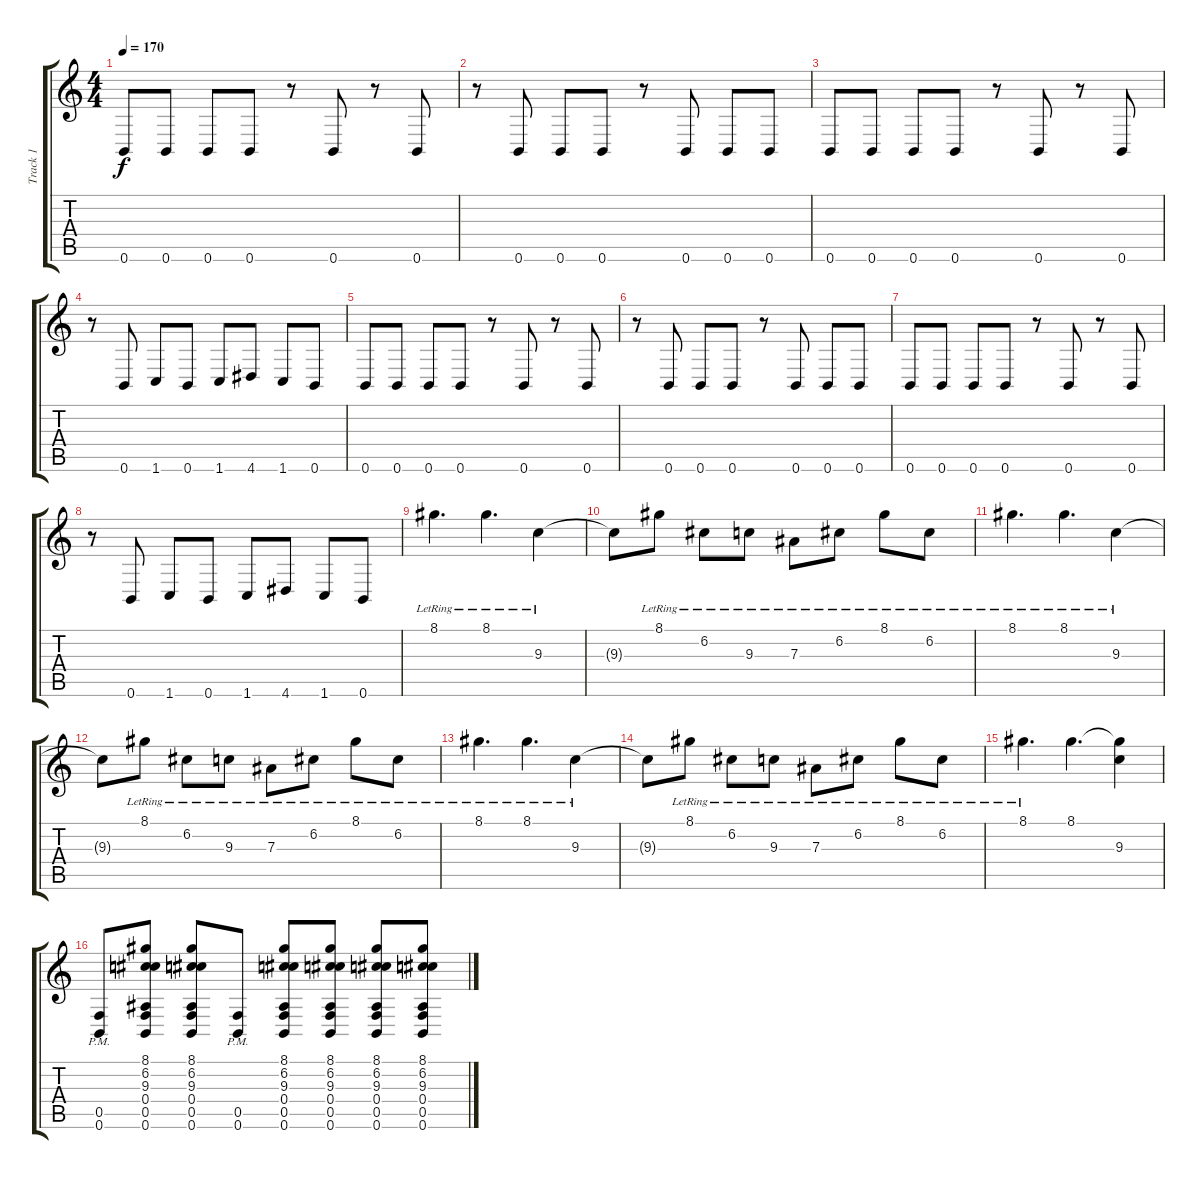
\track ("Track 1" "Track 1") {instrument distortionguitar}
\staff {score tabs}
\tuning (C4 G3 Eb3 Bb2 F2 B1) {hide}
\ts (4 4)
\tempo 170
\clef g2
\ks c
0.6.8{dy f} 0.6.8 0.6.8 0.6.8 r.8 0.6.8 r.8 0.6.8 |
r.8 0.6.8 0.6.8 0.6.8 r.8 0.6.8 0.6.8 0.6.8 |
0.6.8 0.6.8 0.6.8 0.6.8 r.8 0.6.8 r.8 0.6.8 |
r.8 0.6.8 1.6.8 0.6.8 1.6.8 4.6.8 1.6.8 0.6.8 |
0.6.8 0.6.8 0.6.8 0.6.8 r.8 0.6.8 r.8 0.6.8 |
r.8 0.6.8 0.6.8 0.6.8 r.8 0.6.8 0.6.8 0.6.8 |
0.6.8 0.6.8 0.6.8 0.6.8 r.8 0.6.8 r.8 0.6.8 |
r.8 0.6.8 1.6.8 0.6.8 1.6.8 4.6.8 1.6.8 0.6.8 |
8.1{lr}.4{d} 8.1{lr}.4{d} 9.3{lr}.4 |
9.3{t}.8 8.1{lr}.8 6.2{lr}.8 9.3{lr}.8 7.3{lr}.8 6.2{lr}.8 8.1{lr}.8 6.2{lr}.8 |
8.1{lr}.4{d} 8.1{lr}.4{d} 9.3{lr}.4 |
9.3{t}.8 8.1{lr}.8 6.2{lr}.8 9.3{lr}.8 7.3{lr}.8 6.2{lr}.8 8.1{lr}.8 6.2{lr}.8 |
8.1{lr}.4{d} 8.1{lr}.4{d} 9.3{lr}.4 |
9.3{t}.8 8.1{lr}.8 6.2{lr}.8 9.3{lr}.8 7.3{lr}.8 6.2{lr}.8 8.1{lr}.8 6.2{lr}.8 |
8.1{lr}.4{d} 8.1.4{d} (8.1{t} 9.3).4 |
(0.5{pm} 0.6{pm}).8 (8.1 6.2 9.3 0.4 0.5 0.6).8 (8.1 6.2 9.3 0.4 0.5 0.6).8 (0.5{pm} 0.6{pm}).8 (8.1 6.2 9.3 0.4 0.5 0.6).8 (8.1 6.2 9.3 0.4 0.5 0.6).8 (8.1 6.2 9.3 0.4 0.5 0.6).8 (8.1 6.2 9.3 0.4 0.5 0.6).8
